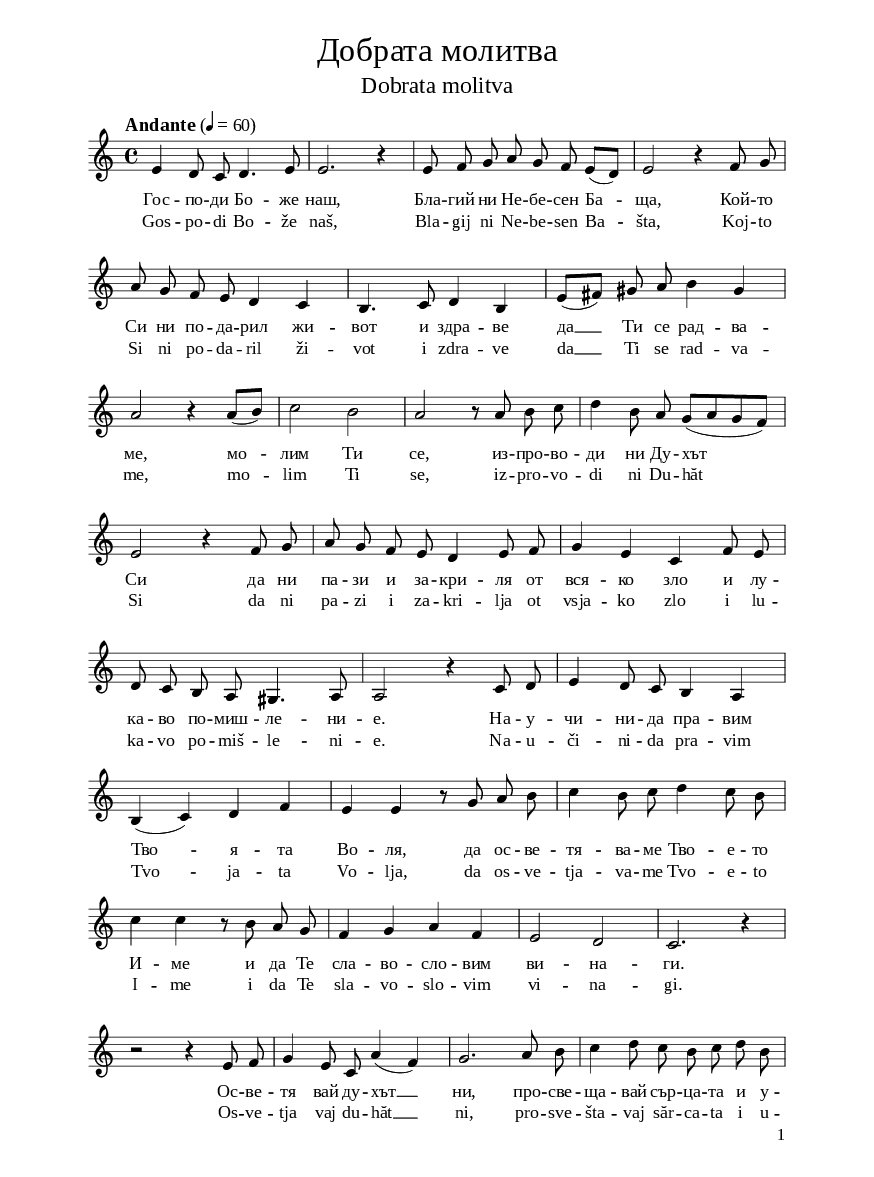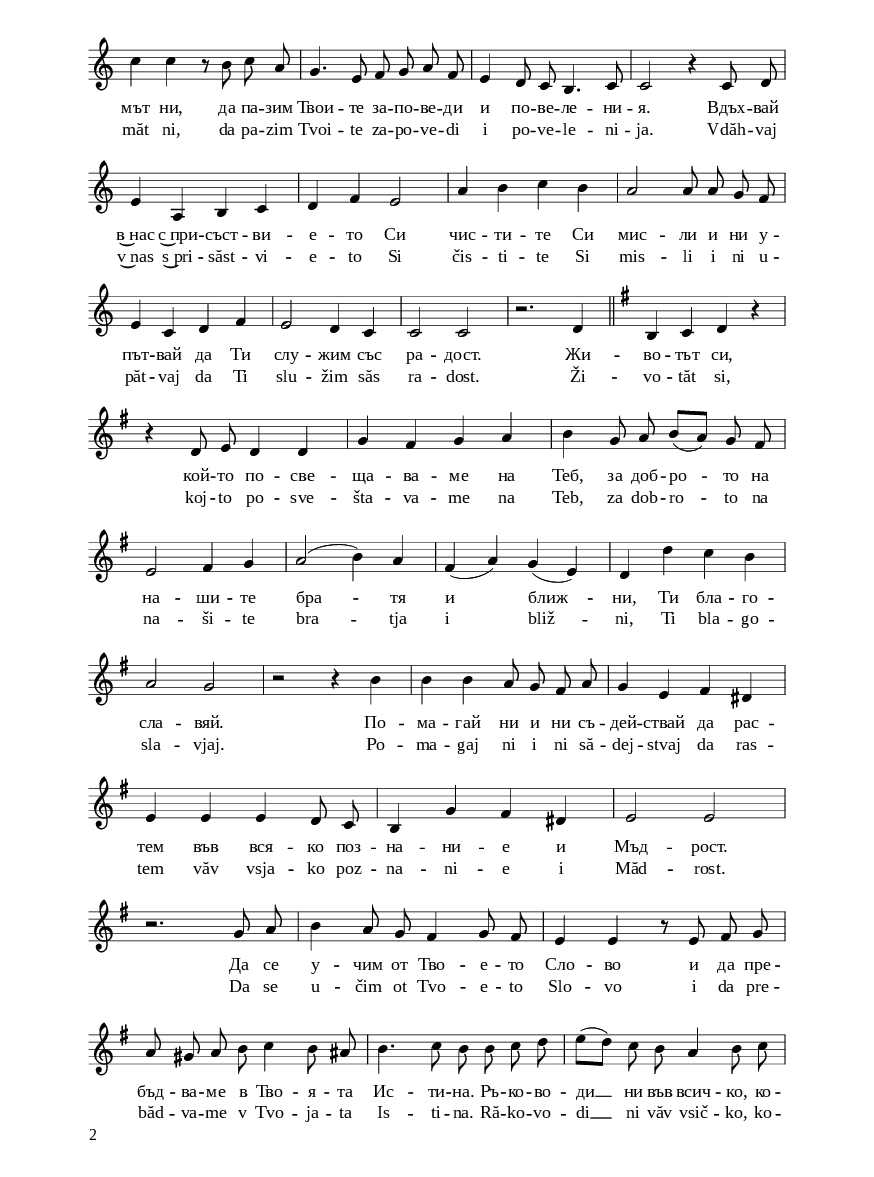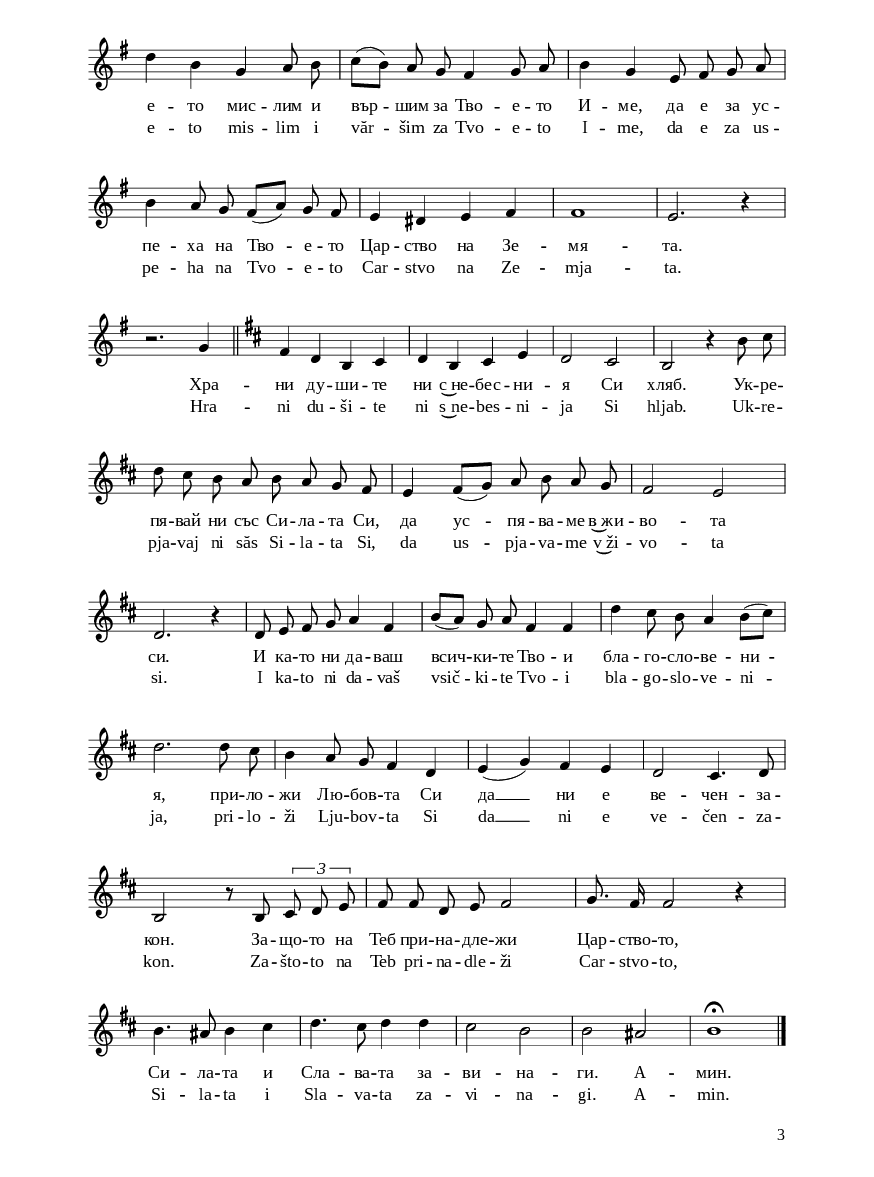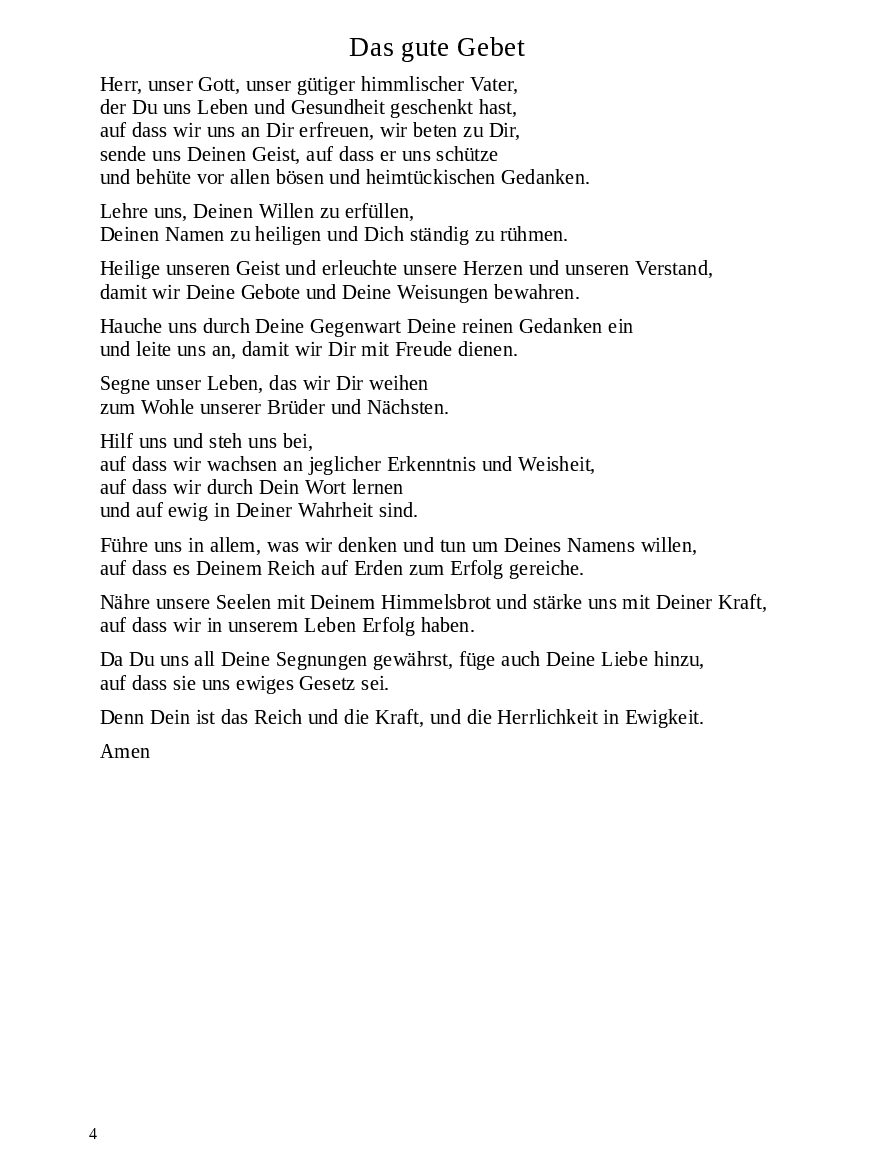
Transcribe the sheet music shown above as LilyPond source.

\version "2.24.4"

% include paper part and global functions
\include "include/globals.ily"

\bookpart {
  \label #'ref219
  \tocItem \markup "Добрата молитва – Dobrata molitva"
   \paper {
    print-all-headers = ##t
    print-page-number = ##t
    print-first-page-number = ##t

    % put page numbers on the bottom
    oddHeaderMarkup = \markup ""
    evenHeaderMarkup = \markup ""
    oddFooterMarkup = \markup
    \fill-line {
      ""
      \if \should-print-page-number \fromproperty #'page:page-number-string
    }
    evenFooterMarkup = \markup
    \fill-line {
      \if \should-print-page-number \fromproperty #'page:page-number-string
      ""
    }

    left-margin = 1.5\cm
    right-margin = 1.5\cm
    top-margin = 1.2\cm
    bottom-margin = 1.0\cm
    ragged-bottom = ##t % do not spread the staves to fill the whole vertical space

    % change distance between staves
    system-system-spacing =
    #'((basic-distance . 19)
       (minimum-distance . 8)
       (padding . 2)
       (stretchability . 12))
  }

  \header {
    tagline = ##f
  }
  \score {
    \include "include/score-layout.ily"

    \new Voice  \absolute {
      \clef treble
      \key c \major
      \time 4/4
      \tempoFunc "Andante" 4 "60"
      \autoBeamOff
      e'4  d'8  c'8  d'4.
      e'8 | % 2
      e'2. r4 | % 3
      e'8  f'8  g'8  a'8  g'8
      f'8  e'8 ( [  d'8 ) ] | % 4
      e'2 r4  f'8  g'8 \break | % 5
      a'8  g'8  f'8  e'8  d'4
      c'4 | % 6
      b4.  c'8  d'4  b4 | % 7
      e'8 ( [  fis'8 ) ]  gis'8  a'8
      b'4  gis'4 | \break % 8
      a'2 r4  a'8 ( [  b'8 ) ] | % 9
      c''2  b'2 |
      a'2 r8  a'8  b'8  c''8 | % 11
      d''4  b'8  a'8  g'8 ( [  a'8
      g'8  f'8 ) ] | \break % 12
      e'2 r4  f'8  g'8 | % 13
      a'8  g'8  f'8  e'8  d'4
      e'8  f'8 | % 14
      g'4  e'4  c'4  f'8  e'8 | \break % 15
      d'8  c'8  b8  a8  gis4.
      a8 | % 16
      a2 r4  c'8  d'8 | % 17
      e'4  d'8  c'8  b4  a4 | \break % 18
      b4 (  c'4 )  d'4  f'4 | % 19
      e'4  e'4 r8  g'8  a'8  b'8 |

      c''4  b'8  c''8  d''4
      c''8  b'8 |  \break % 21
      c''4  c''4 r8  b'8  a'8
      g'8 | % 22
      f'4  g'4  a'4  f'4 | % 23
      e'2  d'2  | % 24
      c'2. r4 | \break % 25
      r2 r4  e'8  f'8 | % 26
      g'4  e'8  c'8  a'4 (  f'4 ) | % 27
      g'2.  a'8  b'8 | % 28
      c''4  d''8  c''8  b'8
      c''8  d''8  b'8 \break | % 29
      c''4  c''4 r8  b'8  c''8
      a'8 |
      g'4.  e'8  f'8  g'8  a'8
      f'8 | % 31
      e'4  d'8  c'8  b4.  c'8 | % 32
      c'2 r4  c'8  d'8 \break | % 33
      e'4  a4  b4  c'4 | % 34
      d'4  f'4  e'2 | % 35
      a'4  b'4  c''4  b'4 | % 36
      a'2  a'8  a'8  g'8  f'8 | \break % 37
      e'4  c'4  d'4  f'4  | % 38
      e'2  d'4  c'4 | % 39
      c'2  c'2 |
      r2.  d'4 \bar "||"
      \key g \major  b4  c'4  d'4 r4 |\break % 42
      r4  d'8  e'8  d'4  d'4 | % 43
      g'4  fis'4  g'4  a'4 | % 44
      b'4  g'8  a'8  b'8 ( [  a'8 )
      ]  g'8  fis'8 | \break % 45
      e'2  fis'4  g'4 |  % 46
      a'2 (  b'4 )  a'4 | % 47
      fis'4 (  a'4 )  g'4 (  e'4 ) | % 48
      d'4  d''4  c''4  b'4 | \break % 49
      a'2  g'2 |
      r2 r4  b'4 | % 51
      b'4  b'4  a'8  g'8  fis'8
      a'8 | % 52
      g'4  e'4  fis'4  dis'4 | \break % 53
      e'4  e'4  e'4  d'8  c'8  | % 54
      b4  g'4  fis'4  dis'4 | % 55
      e'2  e'2 | \break % 56
      r2.  g'8  a'8 | % 57
      b'4  a'8  g'8  fis'4  g'8
      fis'8 | % 58
      e'4  e'4 r8  e'8  fis'8  g'8
      \break | % 59
      a'8  gis'8  a'8  b'8  c''4
      b'8  ais'8 |
      b'4.  c''8  b'8  b'8
      c''8  d''8 | % 61
      e''8 ( [  d''8 ) ]  c''8  b'8
      a'4  b'8  c''8 | \break % 62
      d''4  b'4  g'4  a'8  b'8 | % 63
      c''8 ( [  b'8 ) ]  a'8  g'8
      fis'4  g'8  a'8 | % 64
      b'4  g'4  e'8  fis'8  g'8
      a'8 | \break % 65
      b'4  a'8  g'8  fis'8 ( [  a'8
      ) ]  g'8  fis'8 | % 66
      e'4  dis'4  e'4  fis'4 | % 67
      fis'1  | % 68
      e'2. r4 | \break % 69
      r2.  g'4 \bar "||"
      \key b \minor  fis'4  d'4  b4  cis'4 | % 71
      d'4  b4  cis'4  e'4 | % 72
      d'2  cis'2 | % 73
      b2 r4  b'8  cis''8 \break | % 74
      d''8  cis''8  b'8  a'8
      b'8  a'8  g'8  fis'8 | % 75
      e'4  fis'8 ( [  g'8 ) ]  a'8
      b'8  a'8  g'8 | % 76
      fis'2  e'2 \break | % 77
      d'2. r4  | % 78
      d'8  e'8  fis'8  g'8  a'4
      fis'4 | % 79
      b'8 ( [  a'8 ) ]  g'8  a'8  fis'4
      fis'4 |
      d''4  cis''8  b'8  a'4
      b'8 ( [  cis''8 ) ] | \break % 81
      d''2.  d''8  cis''8  | % 82
      b'4  a'8  g'8  fis'4  d'4 | % 83
      e'4 (  g'4 )  fis'4  e'4 | % 84
      d'2  cis'4.  d'8 |\break % 85
      b2 r8  b8 \times 2/3 {
        cis'8  d'8  e'8
      }
      | % 86
      fis'8  fis'8  d'8  e'8  fis'2
      | % 87
      g'8.  fis'16  fis'2 r4   \break | % 88
      b'4.  ais'8  b'4  cis''4 | % 89
      d''4.  cis''8  d''4  d''4 |

      cis''2  b'2 | % 91
      b'2  ais'2 | % 92
      b'1 \fermata \bar "|."
    }

    \addlyrics {
      Гос -- по -- ди Бо -- же наш,
      Бла -- гий ни Не -- бе -- сен Ба -- ща, Кой
      -- то Си ни по -- да -- рил жи -- вот и здра --
      ве да  __ Ти се рад -- ва -- ме, мо -- лим Ти се,
      из -- про -- во -- ди ни Ду --
      хът Си да ни па -- зи и за -- кри -- ля от вся --
      ко зло и лу -- ка -- во по -- миш -- ле -- ни
      -- е. На -- у -- чи -- ни -- да пра -- вим Тво
      -- я -- та Во -- ля, да ос -- ве -- тя -- ва
      -- ме Тво -- е -- то И -- ме и да Те сла --
      во -- сло -- вим ви -- на -- ги. Ос -- ве -- тя
      вай ду -- хът __ ни, про -- све -- ща -- вай
      сър -- ца -- та и у -- мът ни, да па -- зим
      Твои -- те за -- по -- ве -- ди и по -- ве
      -- ле -- ни -- я. Вдъх -- вай в~нас с~при -- съст --
      ви -- е -- то Си чис -- ти -- те Си мис -- ли
      и ни у -- път -- вай да Ти слу -- жим със ра
      -- дост. Жи -- во -- тът си, кой -- то по -- све
      -- ща -- ва -- ме на Теб, за доб -- ро -- то
      на на -- ши -- те бра -- тя и  ближ
      -- ни, Ти бла -- го -- сла -- вяй. По -- ма --
      гай ни и ни съ -- дей -- ствай да рас -- тем
      във вся -- ко поз -- на -- ни -- е и Мъд --
      рост. Да се у -- чим от Тво -- е -- то Сло --
      во и да пре -- бъд -- ва -- ме в Тво -- я --
      та Ис -- ти -- на. Ръ -- ко -- во -- ди __  ни
      във всич -- ко, ко -- е -- то мис -- лим и вър
      -- шим за Тво -- е -- то И -- ме, да е за
      ус -- пе -- ха на Тво -- е -- то Цар -- ство
      на Зе -- мя -- та. Хра -- ни ду -- ши -- те ни
      с~не -- бес -- ни -- я Си хляб. Ук -- ре -- пя --
      вай ни със Си -- ла -- та Си, да ус -- пя
      -- ва -- ме в~жи -- во -- та си. И ка -- то ни
      да -- ваш всич -- ки -- те Тво -- и бла --
      го -- сло -- ве -- ни -- я, при -- ло -- жи
      Лю -- бов -- та Си да  __ ни е ве -- чен --
      за -- кон. За -- що -- то на Теб при -- на --
      дле -- жи Цар -- ство -- то, Си -- ла -- та и Сла
      -- ва -- та за -- ви -- на -- ги. А -- мин.}

      \addlyrics {
        Gos -- po -- di Bo -- že naš,
        Bla -- gij ni Ne -- be -- sen Ba -- šta, Koj
        -- to Si ni po -- da -- ril ži -- vot i zdra --
        ve da  __ Ti se rad -- va -- me, mo -- lim Ti se,
        iz -- pro -- vo -- di ni Du --
        hăt Si da ni pa -- zi i za -- kri -- lja ot vsja --
        ko zlo i lu -- ka -- vo po -- miš -- le -- ni
        -- e. Na -- u -- či -- ni -- da pra -- vim Tvo
        -- ja -- ta Vo -- lja, da os -- ve -- tja -- va
        -- me Tvo -- e -- to I -- me i da Te sla --
        vo -- slo -- vim vi -- na -- gi. Os -- ve -- tja
        vaj du -- hăt __ ni, pro -- sve -- šta -- vaj
        săr  -- ca -- ta i u -- măt ni, da pa -- zim
        Tvoi -- te za -- po -- ve -- di i po -- ve
        -- le -- ni -- ja. Vdăh -- vaj v~nas s~pri -- săst --
        vi -- e -- to Si čis -- ti -- te Si mis -- li
        i ni u -- păt -- vaj da Ti slu -- žim săs ra
        -- dost. Ži -- vo -- tăt si, koj -- to po -- sve
        -- šta -- va -- me na Teb, za dob -- ro -- to
        na na -- ši -- te bra -- tja i  bliž
        -- ni, Ti bla -- go -- sla -- vjaj. Po -- ma --
        gaj ni i ni să -- dej -- stvaj da ras -- tem
        văv vsja -- ko poz -- na -- ni -- e i Măd --
        rost. Da se u -- čim ot Tvo -- e -- to Slo --
        vo i da pre -- băd -- va -- me v Tvo -- ja --
        ta Is -- ti -- na. Ră -- ko -- vo -- di __  ni
        văv vsič -- ko, ko -- e -- to mis -- lim i văr
        -- šim za Tvo -- e -- to I -- me, da e za
        us -- pe -- ha na Tvo -- e -- to Car -- stvo
        na Ze -- mja -- ta. Hra -- ni du -- ši -- te ni
        s~ne -- bes -- ni -- ja Si hljab. Uk -- re -- pja --
        vaj ni săs Si -- la -- ta Si, da us -- pja
        -- va -- me v~ži -- vo -- ta si. I ka -- to ni
        da -- vaš vsič -- ki -- te Tvo -- i bla --
        go -- slo -- ve -- ni -- ja, pri -- lo -- ži
        Lju -- bov -- ta Si da  __ ni e ve -- čen --
        za -- kon. Za -- što -- to na Teb pri -- na --
        dle -- ži Car -- stvo -- to, Si -- la -- ta i Sla
        -- va -- ta za -- vi -- na -- gi. A -- min.}

        \header {
          title = \titleFunc "Добрата молитва" "Dobrata molitva"
        }

        \midi{}

      } % score

      \pageBreak
      % include foreign translation(s) of the song
      \markup \fill-line { \fontsize #deTitleFontSize "Das gute Gebet" }
\markup \null
\markup \null
\markup \abs-fontsize #10 {

  \override #`(baseline-skip . ,deCoupletBaselineSkip)

  \column {

    \line { " "Herr, unser Gott, unser gütiger himmlischer Vater, }
    \line { " "der Du uns Leben und Gesundheit geschenkt hast, }
    \line { " "auf dass wir uns an Dir erfreuen, wir beten zu Dir,}
    \line { " "sende uns Deinen Geist, auf dass er uns schütze }
    \line { " "und behüte vor allen bösen und heimtückischen Gedanken. }
    \vspace #0.5
    \line { " "Lehre uns, Deinen Willen zu erfüllen, }
    \line { " "Deinen Namen zu heiligen und Dich ständig zu rühmen.}
    \vspace #0.5
    \line { " "Heilige unseren Geist und erleuchte unsere Herzen und unseren Verstand, }
    \line { " "damit wir Deine Gebote und Deine Weisungen bewahren.}
    \vspace #0.5
    \line { " "Hauche uns durch Deine Gegenwart Deine reinen Gedanken ein }
    \line { " "und leite uns an, damit wir Dir mit Freude dienen.}
    \vspace #0.5
    \line { " "Segne unser Leben, das wir Dir weihen }

    \line { " "zum Wohle unserer Brüder und Nächsten.}
    \vspace #0.5
    \line { " "Hilf uns und steh uns bei, }
    \line { " "auf dass wir wachsen an jeglicher Erkenntnis und Weisheit, }
    \line { " "auf dass wir durch Dein Wort lernen }

    \line { " " und auf ewig in Deiner Wahrheit sind.}
    \vspace #0.5
    \line { " "Führe uns in allem, was wir denken und tun um Deines Namens willen, }
    \line { " "auf dass es Deinem Reich auf Erden zum Erfolg gereiche.}
    \vspace #0.5
    \line { " "Nähre unsere Seelen mit Deinem Himmelsbrot und stärke uns mit Deiner Kraft, }
    \line { " "auf dass wir in unserem Leben Erfolg haben.}
    \vspace #0.5
    \line { " "Da Du uns all Deine Segnungen gewährst, füge auch Deine Liebe hinzu, }
    \line { " "auf dass sie uns ewiges Gesetz sei.}
    \vspace #0.5

    \line { " "Denn Dein ist das Reich und die Kraft, und die Herrlichkeit in Ewigkeit.}
    \vspace #0.5
    \line { " " Amen}


  }
}


    } % bookpart

    % Più mosso
    %
